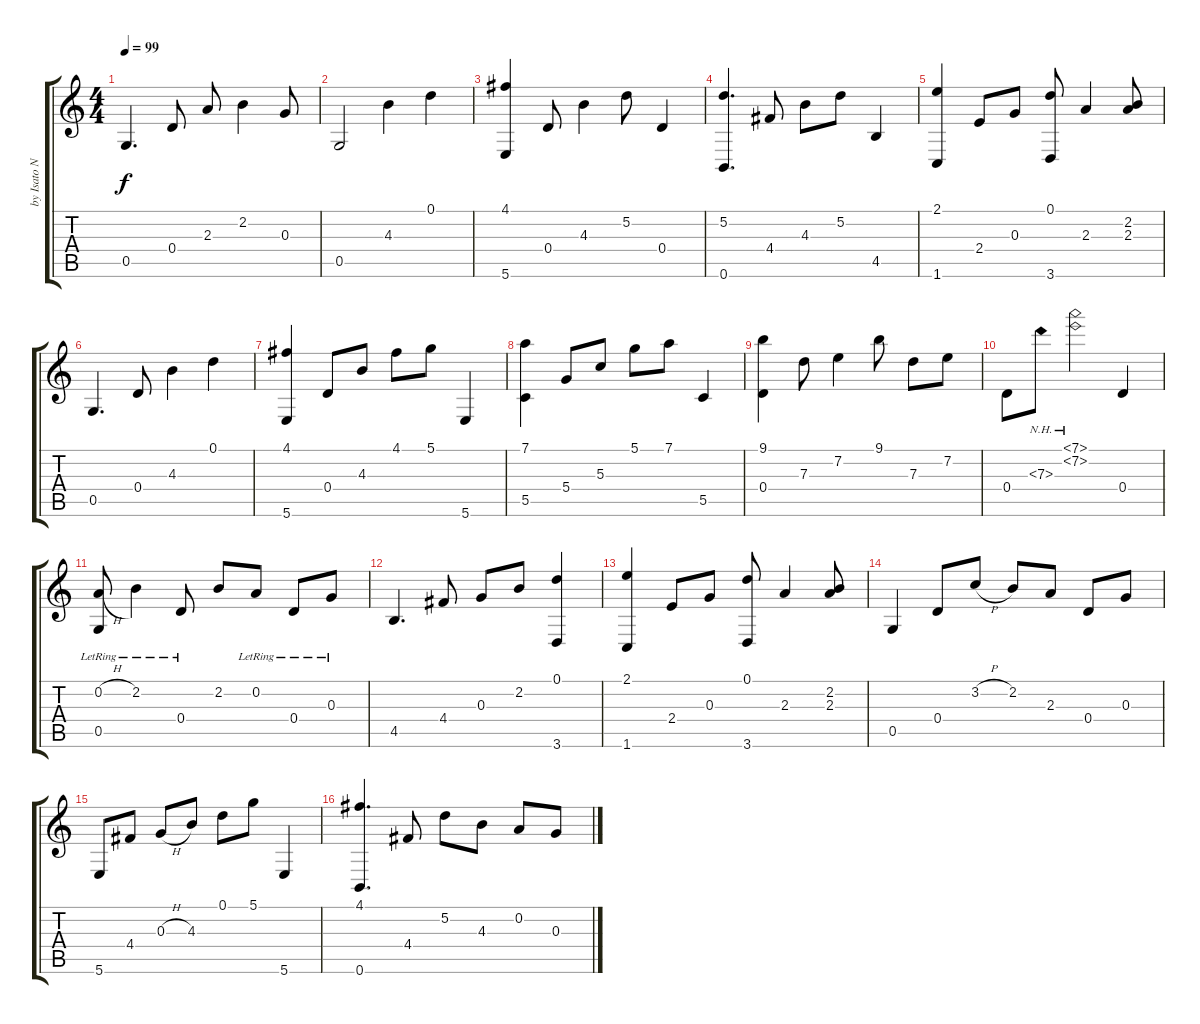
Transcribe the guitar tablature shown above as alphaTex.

\track ("by Isato Nakagawa" "by Isato N") {instrument acousticguitarnylon}
\staff {score tabs}
\tuning (D4 A3 G3 D3 G2 B1) {hide}
\ts (4 4)
\tempo 99
\clef g2
\ks c
0.5.4{d dy f} 0.4.8 2.3.8 2.2.4 0.3.8 |
0.5.2 4.3.4 0.1.4 |
(4.1 5.6).4 0.4.8 4.3.4 5.2.8 0.4.4 |
(5.2 0.6).4{d} 4.4.8 4.3.8 5.2.8 4.5.4 |
(2.1 1.6).4 2.4.8 0.3.8 (0.1 3.6).8 2.3.4 (2.2 2.3).8 |
0.5.4{d} 0.4.8 4.3.4 0.1.4 |
(4.1 5.6).4 0.4.8 4.3.8 4.1.8 5.1.8 5.6.4 |
(7.1 5.5).4 5.4.8 5.3.8 5.1.8 7.1.8 5.5.4 |
(9.1 0.4).4 7.3.8 7.2.4 9.1.8 7.3.8 7.2.8 |
0.4.8 7.3{nh}.8 (7.1{nh} 7.2{nh}).2 0.4.4 |
(0.2{h} 0.5{lr}).8 2.2{lr}.4 0.4{lr}.8 2.2.8 0.2{lr}.8 0.4{lr}.8 0.3{lr}.8 |
4.5.4{d} 4.4.8 0.3.8 2.2.8 (0.1 3.6).4 |
(2.1 1.6).4 2.4.8 0.3.8 (0.1 3.6).8 2.3.4 (2.2 2.3).8 |
0.5.4 0.4.8 3.2{h}.8 2.2.8 2.3.8 0.4.8 0.3.8 |
5.6.8 4.4.8 0.3{h}.8 4.3.8 0.1.8 5.1.8 5.6.4 |
(4.1 0.6).4{d} 4.4.8 5.2.8 4.3.8 0.2.8 0.3.8
